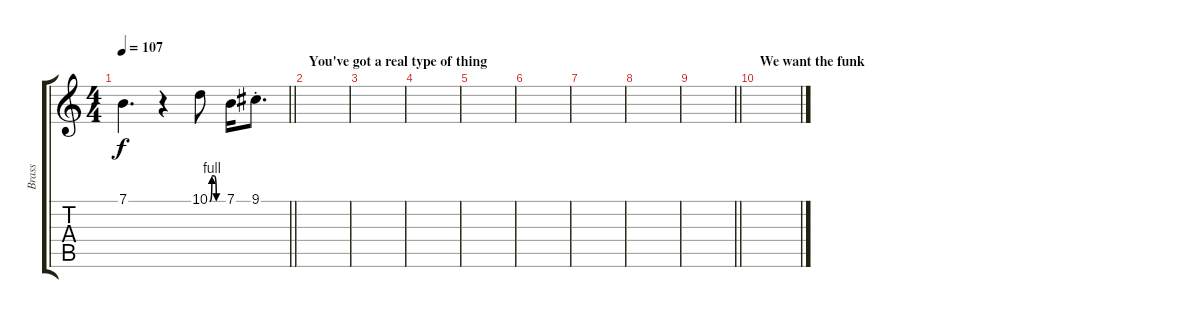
\track ("Brass" "Brass") {instrument brasssection bank 255}
\staff {score tabs}
\tuning (E4 B3 G3 D3 A2 E2) {hide}
\ts (4 4)
\tempo 107
\clef g2
\barLineRight lightlight
\ks c
7.1{t}.4{d dy f} r.4 10.1{be (custom 0 0 10 4 20 4 30 0 60 0)}.8 7.1.16 9.1{st}.8{d} |
\section ("" "You've got a real type of thing")
|
|
|
|
|
|
|
\barLineRight lightlight
|
\section ("" "We want the funk")
